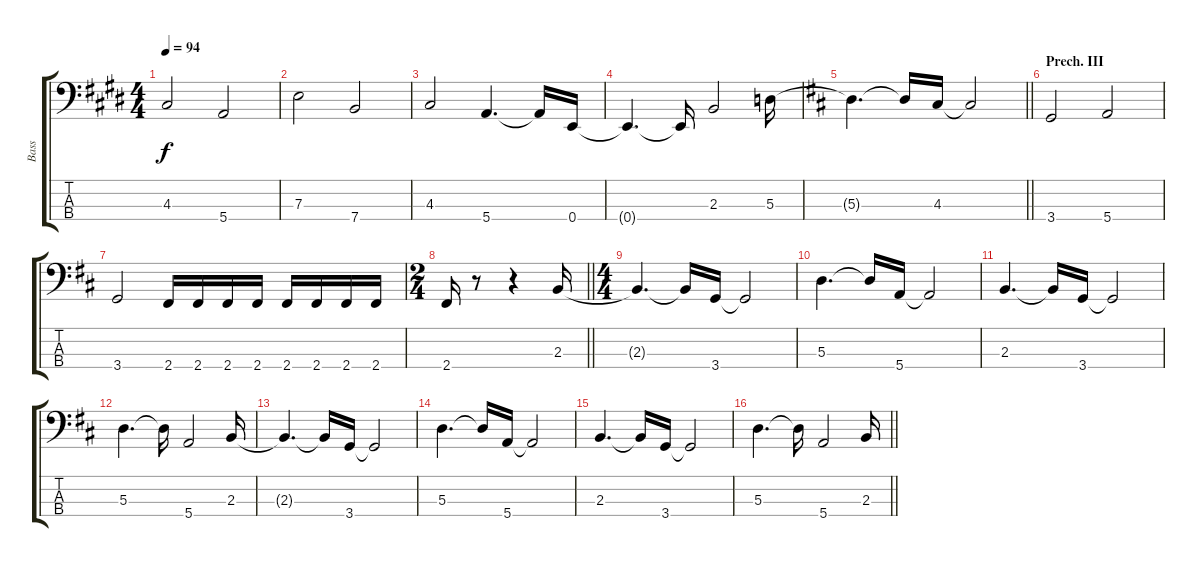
\track ("Bass" "Bass") {instrument electricbassfinger}
\staff {score tabs}
\tuning (G2 D2 A1 E1) {hide}
\ts (4 4)
\tempo 94
\clef f4
\ks c#minor
4.3.2{dy f} 5.4.2 |
7.3.2 7.4.2 |
4.3.2 5.4.4{d} 5.4{t}.16 0.4.16 |
0.4{t}.4{d} 0.4{t}.16 2.3.2 5.3.16 |
\barLineRight lightlight
\ks bminor
5.3{t}.4{d} 5.3{t}.16 4.3.16 4.3{t}.2 |
\section ("" "Prech. III")
3.4.2 5.4.2 |
3.4.2 2.4.16 2.4.16 2.4.16 2.4.16 2.4.16 2.4.16 2.4.16 2.4.16 |
\ts (2 4)
\barLineRight lightlight
2.4.16 r.8 r.4 2.3.16 |
\ts (4 4)
2.3{t}.4{d} 2.3{t}.16 3.4.16 3.4{t}.2 |
5.3.4{d} 5.3{t}.16 5.4.16 5.4{t}.2 |
2.3.4{d} 2.3{t}.16 3.4.16 3.4{t}.2 |
5.3.4{d} 5.3{t}.16 5.4.2 2.3.16 |
2.3{t}.4{d} 2.3{t}.16 3.4.16 3.4{t}.2 |
5.3.4{d} 5.3{t}.16 5.4.16 5.4{t}.2 |
2.3.4{d} 2.3{t}.16 3.4.16 3.4{t}.2 |
\barLineRight lightlight
5.3.4{d} 5.3{t}.16 5.4.2 2.3.16
